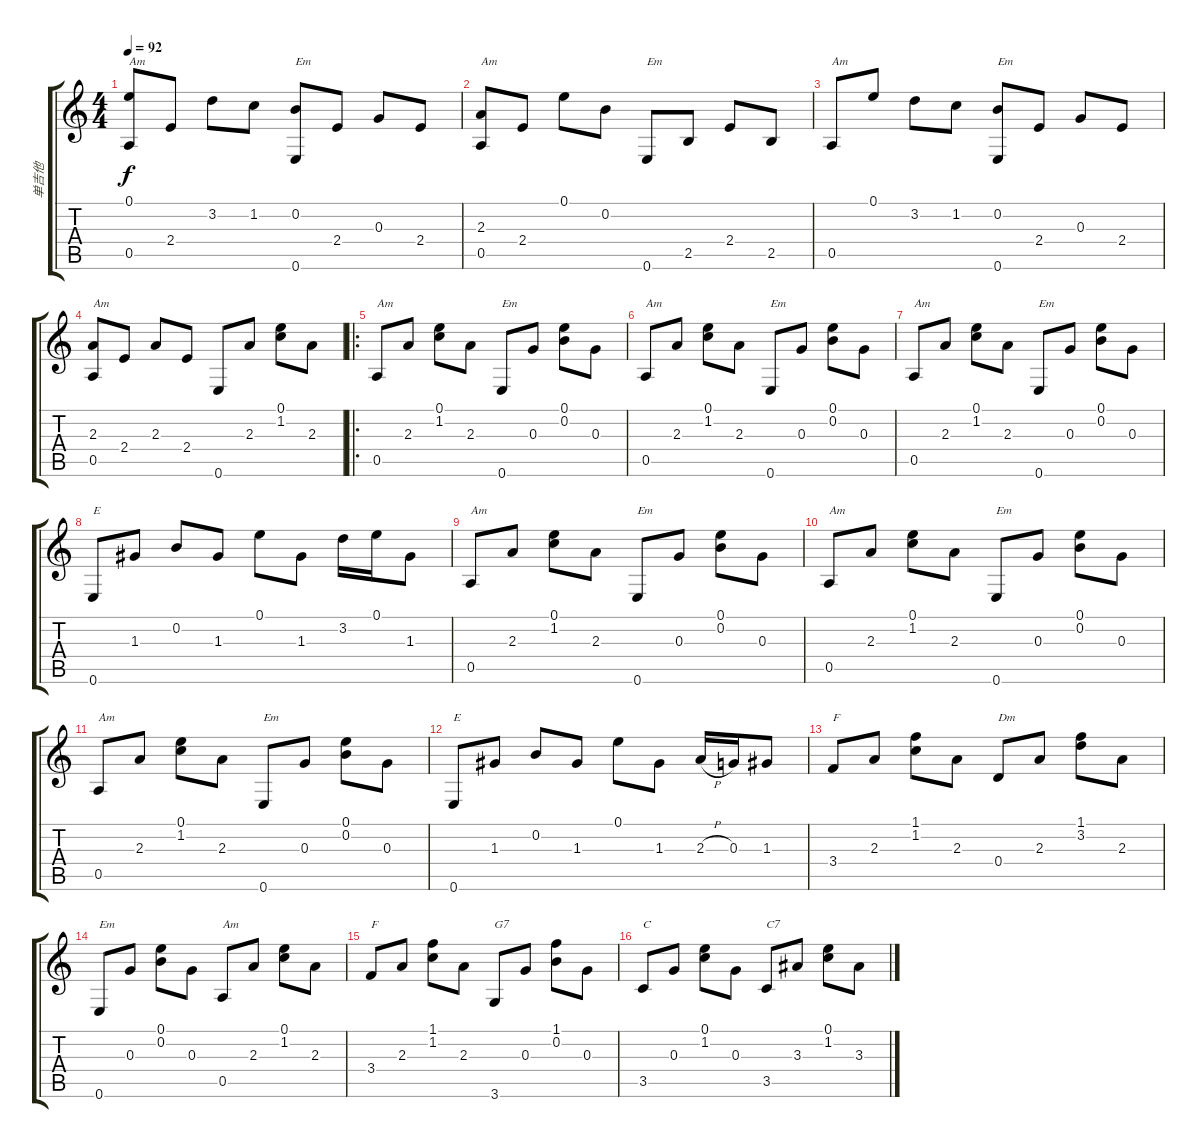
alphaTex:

\track ("单吉他" "单吉他") {instrument acousticguitarsteel}
\staff {score tabs}
\tuning (E4 B3 G3 D3 A2 E2) {hide}
\ts (4 4)
\tempo 92
\clef g2
\ks c
(0.1 0.5).8{txt "Am" dy f instrument acousticguitarsteel} 2.4.8 3.2.8 1.2.8 (0.2 0.6).8{txt "Em"} 2.4.8 0.3.8 2.4.8 |
(2.3 0.5).8{txt "Am"} 2.4.8 0.1.8 0.2.8 0.6.8{txt "Em"} 2.5.8 2.4.8 2.5.8 |
0.5.8{txt "Am"} 0.1.8 3.2.8 1.2.8 (0.2 0.6).8{txt "Em"} 2.4.8 0.3.8 2.4.8 |
(2.3 0.5).8{txt "Am"} 2.4.8 2.3.8 2.4.8 0.6.8 2.3.8 (0.1 1.2).8 2.3.8 |
\ro
0.5.8{txt "Am"} 2.3.8 (0.1 1.2).8 2.3.8 0.6.8{txt "Em"} 0.3.8 (0.1 0.2).8 0.3.8 |
0.5.8{txt "Am"} 2.3.8 (0.1 1.2).8 2.3.8 0.6.8{txt "Em"} 0.3.8 (0.1 0.2).8 0.3.8 |
0.5.8{txt "Am"} 2.3.8 (0.1 1.2).8 2.3.8 0.6.8{txt "Em"} 0.3.8 (0.1 0.2).8 0.3.8 |
0.6.8{txt "E"} 1.3.8 0.2.8 1.3.8 0.1.8 1.3.8 3.2.16 0.1.16 1.3.8 |
0.5.8{txt "Am"} 2.3.8 (0.1 1.2).8 2.3.8 0.6.8{txt "Em"} 0.3.8 (0.1 0.2).8 0.3.8 |
0.5.8{txt "Am"} 2.3.8 (0.1 1.2).8 2.3.8 0.6.8{txt "Em"} 0.3.8 (0.1 0.2).8 0.3.8 |
0.5.8{txt "Am"} 2.3.8 (0.1 1.2).8 2.3.8 0.6.8{txt "Em"} 0.3.8 (0.1 0.2).8 0.3.8 |
0.6.8{txt "E"} 1.3.8 0.2.8 1.3.8 0.1.8 1.3.8 2.3{h}.16 0.3.16 1.3.8 |
3.4.8{txt "F"} 2.3.8 (1.1 1.2).8 2.3.8 0.4.8{txt "Dm"} 2.3.8 (1.1 3.2).8 2.3.8 |
0.6.8{txt "Em"} 0.3.8 (0.1 0.2).8 0.3.8 0.5.8{txt "Am"} 2.3.8 (0.1 1.2).8 2.3.8 |
3.4.8{txt "F"} 2.3.8 (1.1 1.2).8 2.3.8 3.6.8{txt "G7"} 0.3.8 (1.1 0.2).8 0.3.8 |
3.5.8{txt "C"} 0.3.8 (0.1 1.2).8 0.3.8 3.5.8{txt "C7"} 3.3.8 (0.1 1.2).8 3.3.8
